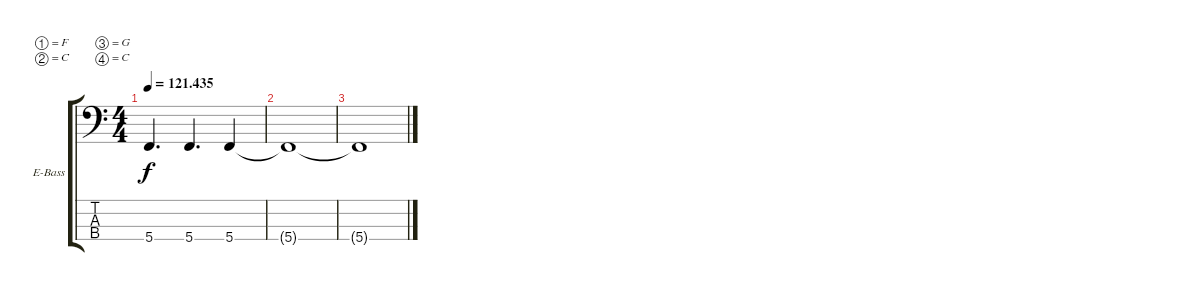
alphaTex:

\defaultSystemsLayout 4
\bracketExtendMode groupsimilarinstruments
\firstSystemTrackNameOrientation horizontal
\otherSystemsTrackNameOrientation horizontal
\track ("Electric Bass" "E-Bass") {instrument electricbassfinger}
\staff {score tabs}
\tuning (F2 C2 G1 C1)
\ts (4 4)
\tempo
121.435
\accidentals auto
\clef f4
\ottava regular
\simile none
\ks c
5.4.4{d dy f} 5.4.4{d} 5.4.4 |
5.4{t}.1 |
5.4{t}.1
